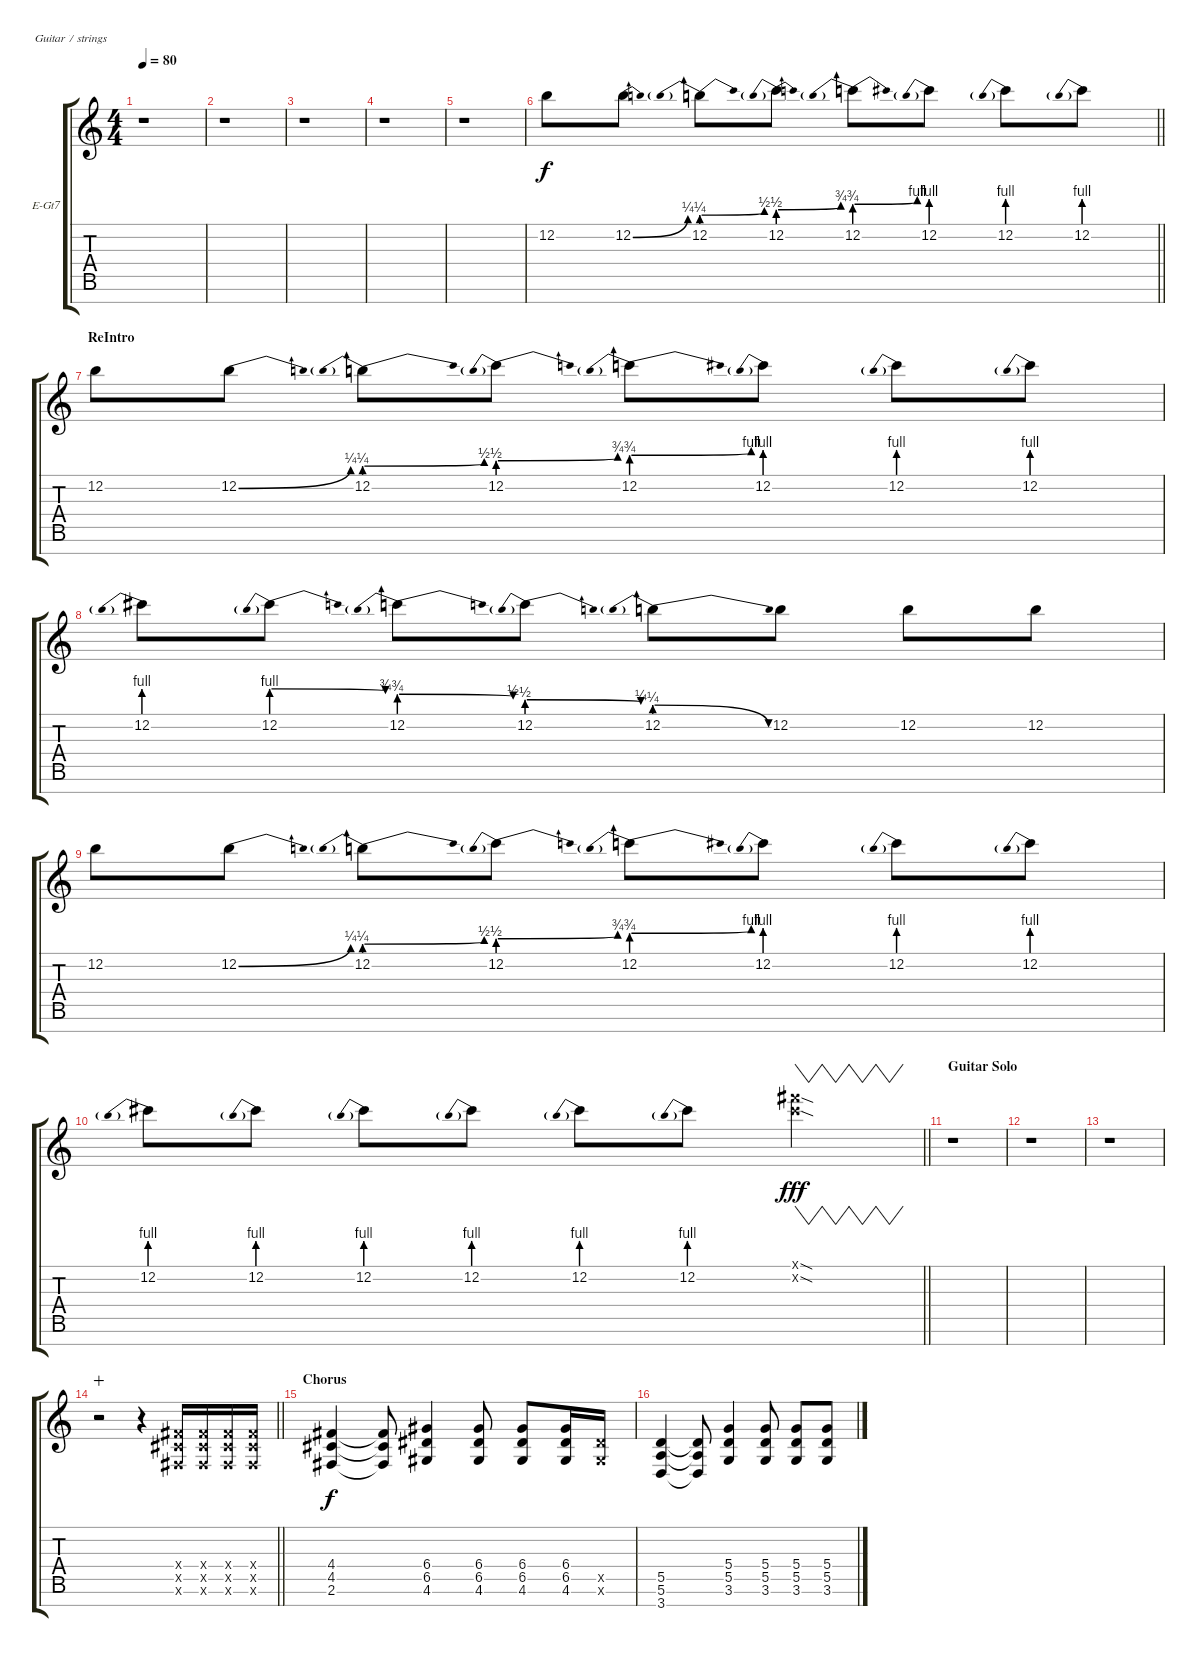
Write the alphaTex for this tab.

\bracketExtendMode groupsimilarinstruments
\firstSystemTrackNameOrientation horizontal
\otherSystemsTrackNameOrientation horizontal
\track ("Distortion Guitar" "E-Gt7") {instrument distortionguitar}
\staff {score tabs}
\tuning (E4 B3 G3 D3 A2 E2 B1)
\ts (4 4)
\tempo 80
\clef g2
\ks c
r.1{dy f} |
r.1 |
r.1 |
r.1 |
r.1 |
\barLineRight lightlight
12.2.8 12.2{be (bend 0 0 60 1)}.8 12.2{be (prebendbend 0 1 60 2)}.8 12.2{be (prebendbend 0 2 60 3)}.8 12.2{be (prebendbend 0 3 60 4)}.8 12.2{be (prebend 0 4 60 4)}.8 12.2{be (prebend 0 4 60 4)}.8 12.2{be (prebend 0 4 60 4)}.8 |
\section ("" "ReIntro")
12.2.8 12.2{be (bend 0 0 60 1)}.8 12.2{be (prebendbend 0 1 60 2)}.8 12.2{be (prebendbend 0 2 60 3)}.8 12.2{be (prebendbend 0 3 60 4)}.8 12.2{be (prebend 0 4 60 4)}.8 12.2{be (prebend 0 4 60 4)}.8 12.2{be (prebend 0 4 60 4)}.8 |
12.2{be (prebend 0 4 60 4)}.8 12.2{be (prebendrelease 0 4 60 3)}.8 12.2{be (prebendrelease 0 3 60 2)}.8 12.2{be (prebendrelease 0 2 60 1)}.8 12.2{be (prebendrelease 0 1 60 0)}.8 12.2{be (hold 0 0 60 0)}.8 12.2.8 12.2.8 |
12.2.8 12.2{be (bend 0 0 60 1)}.8 12.2{be (prebendbend 0 1 60 2)}.8 12.2{be (prebendbend 0 2 60 3)}.8 12.2{be (prebendbend 0 3 60 4)}.8 12.2{be (prebend 0 4 60 4)}.8 12.2{be (prebend 0 4 60 4)}.8 12.2{be (prebend 0 4 60 4)}.8 |
\barLineRight lightlight
12.2{be (prebend 0 4 60 4)}.8 12.2{be (prebend 0 4 60 4)}.8 12.2{be (prebend 0 4 60 4)}.8 12.2{be (prebend 0 4 60 4)}.8 12.2{be (prebend 0 4 60 4)}.8 12.2{be (prebend 0 4 60 4)}.8 (14.1{sod x} 14.2{sod x}).4{vw dy fff} |
\section ("" "Guitar Solo")
r.1 |
r.1 |
r.1 |
\barLineRight lightlight
r.2{wahc} r.4 (4.4{x} 4.5{x} 2.6{x}).16 (4.4{x} 4.5{x} 2.6{x}).16 (4.4{x} 4.5{x} 2.6{x}).16 (4.4{x} 4.5{x} 2.6{x}).16 |
\section ("" "Chorus")
(4.4 4.5 2.6).4{dy f} (4.4{t} 4.5{t} 2.6{t}).8 (6.4 6.5 4.6).4 (6.4 6.5 4.6).8 (6.4 6.5 4.6).8 (6.4 6.5 4.6).16 (6.5{x} 4.6{x}).16 |
(5.5 5.6 3.7).4 (5.5{t} 5.6{t} 3.7{t}).8 (5.4 5.5 3.6).4 (5.4 5.5 3.6).8 (5.4 5.5 3.6).8 (5.4 5.5 3.6).8
